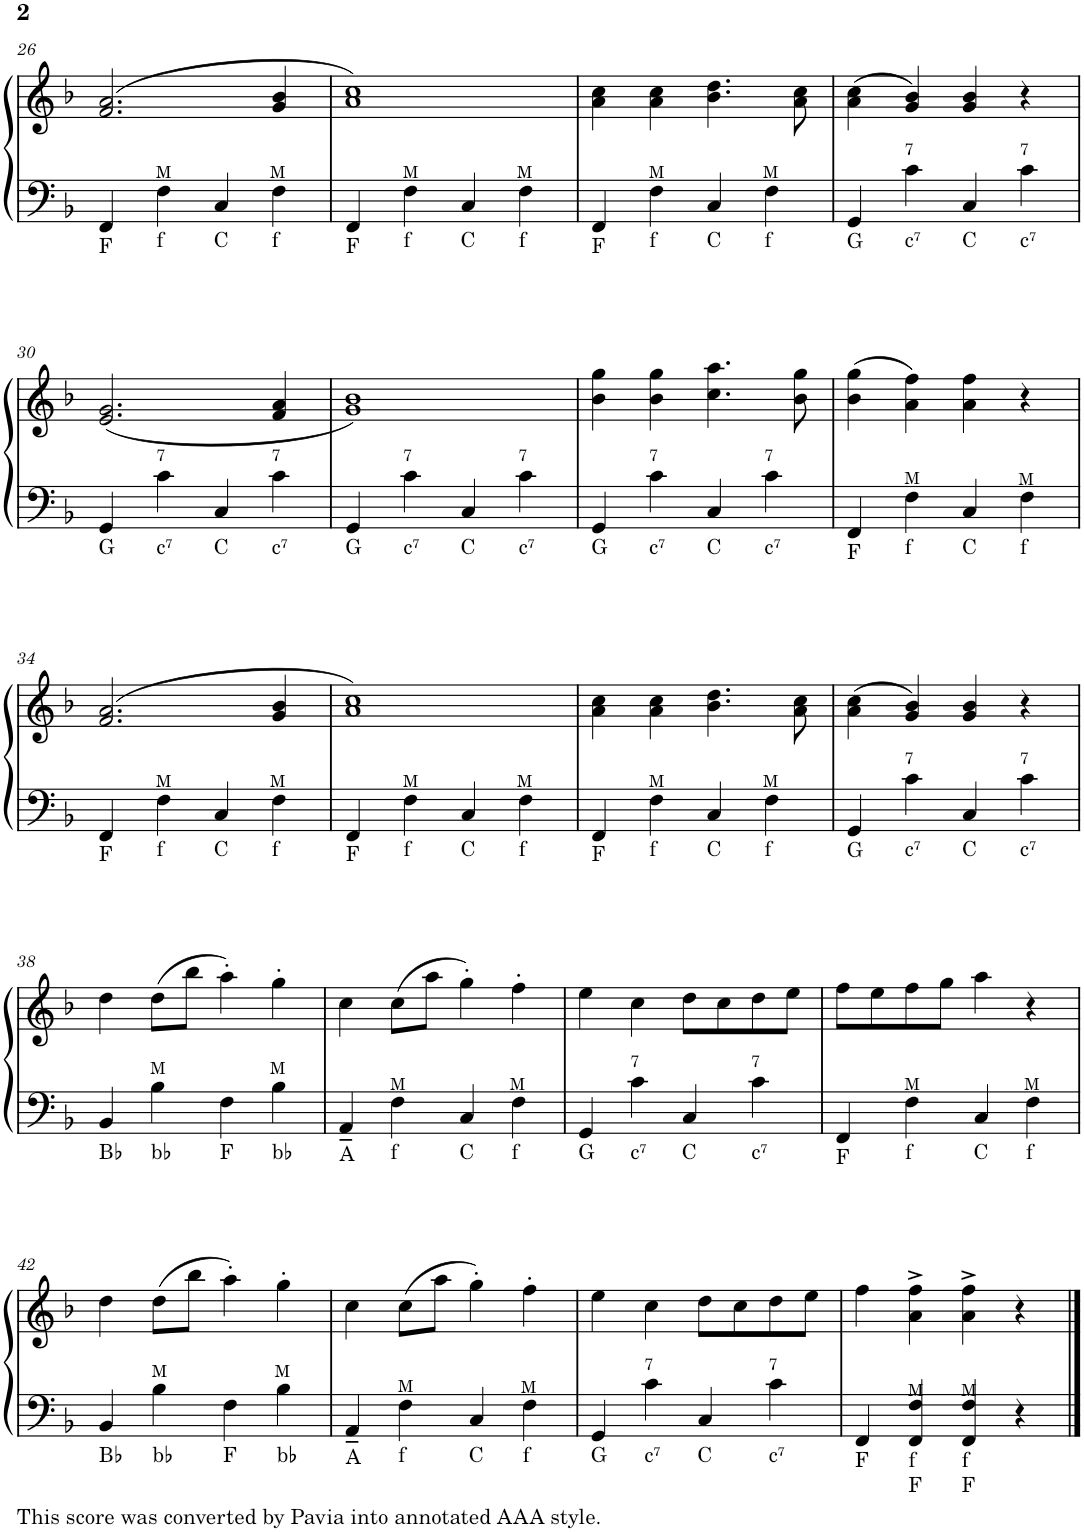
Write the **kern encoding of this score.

**kern	**kern	**kern
*part1	*part1	*part1
*staff3	*staff2	*staff1
*I"Accordion	*	*
*I'Acc.	*	*
!!LO:PB:g=z
*clefF4	*clefF4	*clefG2
*k[b-]	*k[b-]	*k[b-]
*M2/2	*M2/2	*M2/2
*met(c|)	*met(c|)	*met(c|)
=26	=26	=26
!	!LO:TX:b:t=F	!
!LO:TX:b:t=F	!	!
4FF	4FF/	(2.f/ 2.a/
!	!LO:TX:b:t=f	!
!LO:TX:b:t=f	!	!
4F 4A 4c	4F\	.
!	!LO:TX:b:t=C	!
!LO:TX:b:t=C	!	!
4C	4C/	.
!	!LO:TX:b:t=f	!
!LO:TX:b:t=f	!	!
4F 4A 4c	4F\	4g/ 4b-/
=27	=27	=27
!	!LO:TX:b:t=F	!
!LO:TX:b:t=F	!	!
4FF	4FF/	1a 1cc)
!	!LO:TX:b:t=f	!
!LO:TX:b:t=f	!	!
4F 4A 4c	4F\	.
!	!LO:TX:b:t=C	!
!LO:TX:b:t=C	!	!
4C	4C/	.
!	!LO:TX:b:t=f	!
!LO:TX:b:t=f	!	!
4F 4A 4c	4F\	.
=28	=28	=28
!	!LO:TX:b:t=F	!
!LO:TX:b:t=F	!	!
4FF	4FF/	4a\ 4cc\
!	!LO:TX:b:t=f	!
!LO:TX:b:t=f	!	!
4F 4A 4c	4F\	4a\ 4cc\
!	!LO:TX:b:t=C	!
!LO:TX:b:t=C	!	!
4C	4C/	4.b-\ 4.dd\
!	!LO:TX:b:t=f	!
!LO:TX:b:t=f	!	!
4F 4A 4c	4F\	.
.	.	8a\ 8cc\
=29	=29	=29
!	!LO:TX:b:t=G	!
!LO:TX:b:t=G	!	!
4GG	4GG/	(4a\ 4cc\
!	!LO:TX:b:t=c⁷	!
!LO:TX:b:t=c⁷	!	!
4E 4B- 4c	4c\	4g/ 4b-/)
!	!LO:TX:b:t=C	!
!LO:TX:b:t=C	!	!
4C	4C/	4g/ 4b-/
!	!LO:TX:b:t=c⁷	!
!LO:TX:b:t=c⁷	!	!
4E 4B- 4c	4c\	4r
!!LO:LB:g=z
=30	=30	=30
!	!LO:TX:b:t=G	!
!LO:TX:b:t=G	!	!
4GG	4GG/	(2.e/ 2.g/
!	!LO:TX:b:t=c⁷	!
!LO:TX:b:t=c⁷	!	!
4E 4B- 4c	4c\	.
!	!LO:TX:b:t=C	!
!LO:TX:b:t=C	!	!
4C	4C/	.
!	!LO:TX:b:t=c⁷	!
!LO:TX:b:t=c⁷	!	!
4E 4B- 4c	4c\	4f/ 4a/
=31	=31	=31
!	!LO:TX:b:t=G	!
!LO:TX:b:t=G	!	!
4GG	4GG/	1g 1b-)
!	!LO:TX:b:t=c⁷	!
!LO:TX:b:t=c⁷	!	!
4E 4B- 4c	4c\	.
!	!LO:TX:b:t=C	!
!LO:TX:b:t=C	!	!
4C	4C/	.
!	!LO:TX:b:t=c⁷	!
!LO:TX:b:t=c⁷	!	!
4E 4B- 4c	4c\	.
=32	=32	=32
!	!LO:TX:b:t=G	!
!LO:TX:b:t=G	!	!
4GG	4GG/	4b-\ 4gg\
!	!LO:TX:b:t=c⁷	!
!LO:TX:b:t=c⁷	!	!
4E 4B- 4c	4c\	4b-\ 4gg\
!	!LO:TX:b:t=C	!
!LO:TX:b:t=C	!	!
4C	4C/	4.cc\ 4.aa\
!	!LO:TX:b:t=c⁷	!
!LO:TX:b:t=c⁷	!	!
4E 4B- 4c	4c\	.
.	.	8b-\ 8gg\
=33	=33	=33
!	!LO:TX:b:t=F	!
!LO:TX:b:t=F	!	!
4FF	4FF/	(4b-\ 4gg\
!	!LO:TX:b:t=f	!
!LO:TX:b:t=f	!	!
4F 4A 4c	4F\	4a\ 4ff\)
!	!LO:TX:b:t=C	!
!LO:TX:b:t=C	!	!
4C	4C/	4a\ 4ff\
!	!LO:TX:b:t=f	!
!LO:TX:b:t=f	!	!
4F 4A 4c	4F\	4r
!!LO:LB:g=z
=34	=34	=34
!	!LO:TX:b:t=F	!
!LO:TX:b:t=F	!	!
4FF	4FF/	(2.f/ 2.a/
!	!LO:TX:b:t=f	!
!LO:TX:b:t=f	!	!
4F 4A 4c	4F\	.
!	!LO:TX:b:t=C	!
!LO:TX:b:t=C	!	!
4C	4C/	.
!	!LO:TX:b:t=f	!
!LO:TX:b:t=f	!	!
4F 4A 4c	4F\	4g/ 4b-/
=35	=35	=35
!	!LO:TX:b:t=F	!
!LO:TX:b:t=F	!	!
4FF	4FF/	1a 1cc)
!	!LO:TX:b:t=f	!
!LO:TX:b:t=f	!	!
4F 4A 4c	4F\	.
!	!LO:TX:b:t=C	!
!LO:TX:b:t=C	!	!
4C	4C/	.
!	!LO:TX:b:t=f	!
!LO:TX:b:t=f	!	!
4F 4A 4c	4F\	.
=36	=36	=36
!	!LO:TX:b:t=F	!
!LO:TX:b:t=F	!	!
4FF	4FF/	4a\ 4cc\
!	!LO:TX:b:t=f	!
!LO:TX:b:t=f	!	!
4F 4A 4c	4F\	4a\ 4cc\
!	!LO:TX:b:t=C	!
!LO:TX:b:t=C	!	!
4C	4C/	4.b-\ 4.dd\
!	!LO:TX:b:t=f	!
!LO:TX:b:t=f	!	!
4F 4A 4c	4F\	.
.	.	8a\ 8cc\
=37	=37	=37
!	!LO:TX:b:t=G	!
!LO:TX:b:t=G	!	!
4GG	4GG/	(4a\ 4cc\
!	!LO:TX:b:t=c⁷	!
!LO:TX:b:t=c⁷	!	!
4E 4B- 4c	4c\	4g/ 4b-/)
!	!LO:TX:b:t=C	!
!LO:TX:b:t=C	!	!
4C	4C/	4g/ 4b-/
!	!LO:TX:b:t=c⁷	!
!LO:TX:b:t=c⁷	!	!
4E 4B- 4c	4c\	4r
!!LO:LB:g=z
=38	=38	=38
!	!LO:TX:b:t=B♭	!
!LO:TX:b:t=B♭	!	!
4BB-	4BB-/	4dd\
!	!LO:TX:b:t=b♭	!
!LO:TX:b:t=b♭	!	!
4F 4B- 4d	4B-\	(8dd\L
.	.	8bb-\J
!	!LO:TX:b:t=F	!
!LO:TX:b:t=F	!	!
4F	4F\	4aa'\)
!	!LO:TX:b:t=b♭	!
!LO:TX:b:t=b♭	!	!
4F 4B- 4d	4B-\	4gg'\
=39	=39	=39
!	!LO:TX:b:t=A	!
!LO:TX:b:t=A	!	!
4AA~	4AA~/	4cc\
!	!LO:TX:b:t=f	!
!LO:TX:b:t=f	!	!
4F 4A 4c	4F\	(8cc\L
.	.	8aa\J
!	!LO:TX:b:t=C	!
!LO:TX:b:t=C	!	!
4C	4C/	4gg'\)
!	!LO:TX:b:t=f	!
!LO:TX:b:t=f	!	!
4F 4A 4c	4F\	4ff'\
=40	=40	=40
!	!LO:TX:b:t=G	!
!LO:TX:b:t=G	!	!
4GG	4GG/	4ee\
!	!LO:TX:b:t=c⁷	!
!LO:TX:b:t=c⁷	!	!
4E 4B- 4c	4c\	4cc\
!	!LO:TX:b:t=C	!
!LO:TX:b:t=C	!	!
4C	4C/	8dd\L
.	.	8cc\
!	!LO:TX:b:t=c⁷	!
!LO:TX:b:t=c⁷	!	!
4E 4B- 4c	4c\	8dd\
.	.	8ee\J
=41	=41	=41
!	!LO:TX:b:t=F	!
!LO:TX:b:t=F	!	!
4FF	4FF/	8ff\L
.	.	8ee\
!	!LO:TX:b:t=f	!
!LO:TX:b:t=f	!	!
4F 4A 4c	4F\	8ff\
.	.	8gg\J
!	!LO:TX:b:t=C	!
!LO:TX:b:t=C	!	!
4C	4C/	4aa\
!	!LO:TX:b:t=f	!
!LO:TX:b:t=f	!	!
4F 4A 4c	4F\	4r
!!LO:LB:g=z
=42	=42	=42
!	!LO:TX:b:t=B♭	!
!LO:TX:b:t=This score was converted by Pavia into annotated AAA style.	!	!
!LO:TX:b:t=B♭	!	!
4BB-	4BB-/	4dd\
!	!LO:TX:b:t=b♭	!
!LO:TX:b:t=b♭	!	!
4F 4B- 4d	4B-\	(8dd\L
.	.	8bb-\J
!	!LO:TX:b:t=F	!
!LO:TX:b:t=F	!	!
4F	4F\	4aa'\)
!	!LO:TX:b:t=b♭	!
!LO:TX:b:t=b♭	!	!
4F 4B- 4d	4B-\	4gg'\
=43	=43	=43
!	!LO:TX:b:t=A	!
!LO:TX:b:t=A	!	!
4AA~	4AA~/	4cc\
!	!LO:TX:b:t=f	!
!LO:TX:b:t=f	!	!
4F 4A 4c	4F\	(8cc\L
.	.	8aa\J
!	!LO:TX:b:t=C	!
!LO:TX:b:t=C	!	!
4C	4C/	4gg'\)
!	!LO:TX:b:t=f	!
!LO:TX:b:t=f	!	!
4F 4A 4c	4F\	4ff'\
=44	=44	=44
!	!LO:TX:b:t=G	!
!LO:TX:b:t=G	!	!
4GG	4GG/	4ee\
!	!LO:TX:b:t=c⁷	!
!LO:TX:b:t=c⁷	!	!
4E 4B- 4c	4c\	4cc\
!	!LO:TX:b:t=C	!
!LO:TX:b:t=C	!	!
4C	4C/	8dd\L
.	.	8cc\
!	!LO:TX:b:t=c⁷	!
!LO:TX:b:t=c⁷	!	!
4E 4B- 4c	4c\	8dd\
.	.	8ee\J
=45	=45	=45
!	!LO:TX:b:t=F	!
!LO:TX:b:t=F	!	!
4FF	4FF/	4ff\
!	!LO:TX:b:t=f	!
!	!LO:TX:b:t=F	!
!LO:TX:b:t=f	!	!
!LO:TX:b:t=F	!	!
4FF 4F 4A 4c	4FF/ 4F/	4a\^ 4ff\^
!	!LO:TX:b:t=f	!
!	!LO:TX:b:t=F	!
!LO:TX:b:t=f	!	!
!LO:TX:b:t=F	!	!
4FF 4F 4A 4c	4FF/ 4F/	4a\^ 4ff\^
4r	4r	4r
==	==	==
*-	*-	*-
